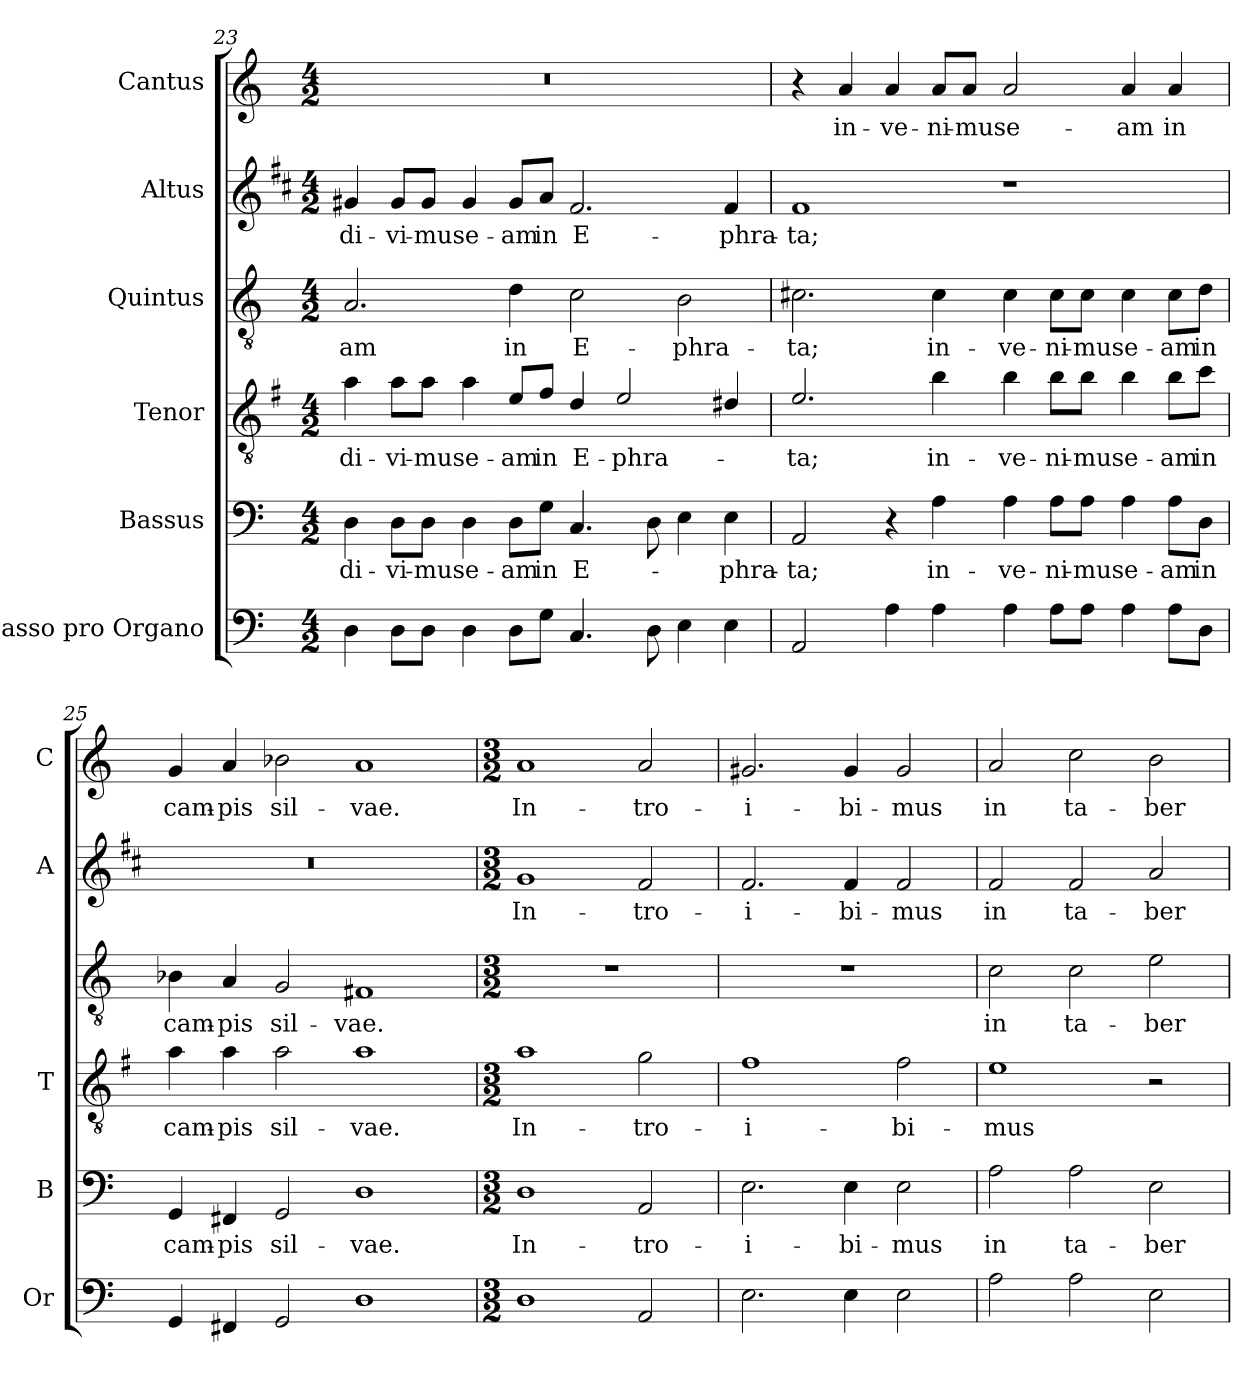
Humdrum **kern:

**kern	**kern	**text	**kern	**text	**kern	**text	**kern	**text	**kern	**text
*part6	*part5	*part5	*part4	*part4	*part3	*part3	*part2	*part2	*part1	*part1
*staff6	*staff5	*staff5	*staff4	*staff4	*staff3	*staff3	*staff2	*staff2	*staff1	*staff1
*I"Basso pro Organo	*I"Bassus	*	*I"Tenor	*	*I"Quintus	*	*I"Altus	*	*I"Cantus	*
*I'Or	*I'B	*	*I'T	*	*	*	*I'A	*	*I'C	*
*clefF4	*clefF4	*	*clefGv2	*	*clefGv2	*	*clefG2	*	*clefG2	*
*	*	*	*ITrd4c7	*	*	*	*ITrd1c2	*	*	*
*k[]	*k[]	*	*k[]	*	*k[]	*	*k[]	*	*k[]	*
*C:	*C:	*	*C:	*	*C:	*	*C:	*	*C:	*
*M4/2	*M4/2	*	*M4/2	*	*M4/2	*	*M4/2	*	*M4/2	*
=23	=23	=23	=23	=23	=23	=23	=23	=23	=23	=23
!	!	!LO:LY:b	!	!LO:LY:b	!	!LO:LY:b	!	!LO:LY:b	!	!
4D\	4D\	-di-	4d\	-di-	2.A/	-am	4f#X/	-di-	0r	.
!	!	!LO:LY:b	!	!LO:LY:b	!	!	!	!LO:LY:b	!	!
8D\L	8D\L	-vi-	8d\L	-vi-	.	.	8f#/L	-vi-	.	.
!	!	!LO:LY:b	!	!LO:LY:b	!	!	!	!LO:LY:b	!	!
8D\J	8D\J	-mus	8d\J	-mus	.	.	8f#/J	-mus	.	.
!	!	!LO:LY:b	!	!LO:LY:b	!	!	!	!LO:LY:b	!	!
4D\	4D\	e-	4d\	e-	.	.	4f#/	e-	.	.
!	!	!LO:LY:b	!	!LO:LY:b	!	!LO:LY:b	!	!LO:LY:b	!	!
8D\L	8D\L	-am	8A/L	-am	4d\	in	8f#/L	-am	.	.
!	!	!LO:LY:b	!	!LO:LY:b	!	!	!	!LO:LY:b	!	!
8G\J	8G\J	in	8B/J	in	.	.	8g/J	in	.	.
!	!	!LO:LY:b	!	!LO:LY:b	!	!LO:LY:b	!	!LO:LY:b	!	!
4.C/	4.C/	E-	4G/	E-	2c\	E-	2.e/	E-	.	.
!	!	!	!	!LO:LY:b	!	!	!	!	!	!
.	.	.	2A/	-phra-	.	.	.	.	.	.
8D\	8D\	.	.	.	.	.	.	.	.	.
!	!	!	!	!	!	!LO:LY:b	!	!	!	!
4E\	4E\	.	.	.	2B\	-phra-	.	.	.	.
!	!	!LO:LY:b	!	!	!	!	!	!LO:LY:b	!	!
4E\	4E\	-phra-	4G#X/	.	.	.	4e/	-phra-	.	.
!!LO:LB:g=z
=24	=24	=24	=24	=24	=24	=24	=24	=24	=24	=24
!	!	!LO:LY:b	!	!LO:LY:b	!	!LO:LY:b	!	!LO:LY:b	!	!
2AA/	2AA/	-ta;	2.A/	-ta;	2.c#X\	-ta;	1e	-ta;	4r	.
!	!	!	!	!	!	!	!	!	!	!LO:LY:b
.	.	.	.	.	.	.	.	.	4a/	in-
!	!	!	!	!	!	!	!	!	!	!LO:LY:b
4A\	4r	.	.	.	.	.	.	.	4a/	-ve-
!	!	!LO:LY:b	!	!LO:LY:b	!	!LO:LY:b	!	!	!	!LO:LY:b
4A\	4A\	in-	4e\	in-	4c#\	in-	.	.	8a/L	-ni-
!	!	!	!	!	!	!	!	!	!	!LO:LY:b
.	.	.	.	.	.	.	.	.	8a/J	-mus
!	!	!LO:LY:b	!	!LO:LY:b	!	!LO:LY:b	!	!	!	!LO:LY:b
4A\	4A\	-ve-	4e\	-ve-	4c#\	-ve-	1r	.	2a/	e-
!	!	!LO:LY:b	!	!LO:LY:b	!	!LO:LY:b	!	!	!	!
8A\L	8A\L	-ni-	8e\L	-ni-	8c#\L	-ni-	.	.	.	.
!	!	!LO:LY:b	!	!LO:LY:b	!	!LO:LY:b	!	!	!	!
8A\J	8A\J	-mus	8e\J	-mus	8c#\J	-mus	.	.	.	.
!	!	!LO:LY:b	!	!LO:LY:b	!	!LO:LY:b	!	!	!	!LO:LY:b
4A\	4A\	e-	4e\	e-	4c#\	e-	.	.	4a/	-am
!	!	!LO:LY:b	!	!LO:LY:b	!	!LO:LY:b	!	!	!	!LO:LY:b
8A\L	8A\L	-am	8e\L	-am	8c#\L	-am	.	.	4a/	in
!	!	!LO:LY:b	!	!LO:LY:b	!	!LO:LY:b	!	!	!	!
8D\J	8D\J	in	8f\J	in	8d\J	in	.	.	.	.
=25	=25	=25	=25	=25	=25	=25	=25	=25	=25	=25
!	!	!LO:LY:b	!	!LO:LY:b	!	!LO:LY:b	!	!	!	!LO:LY:b
4GG/	4GG/	cam-	4d\	cam-	4B-X\	cam-	0r	.	4g/	cam-
!	!	!LO:LY:b	!	!LO:LY:b	!	!LO:LY:b	!	!	!	!LO:LY:b
4FF#X/	4FF#X/	-pis	4d\	-pis	4A/	-pis	.	.	4a/	-pis
!	!	!LO:LY:b	!	!LO:LY:b	!	!LO:LY:b	!	!	!	!LO:LY:b
2GG/	2GG/	sil-	2d\	sil-	2G/	sil-	.	.	2b-X\	sil-
!	!	!LO:LY:b	!	!LO:LY:b	!	!LO:LY:b	!	!	!	!LO:LY:b
1D	1D	-vae.	1d	-vae.	1F#X	-vae.	.	.	1a	-vae.
=26	=26	=26	=26	=26	=26	=26	=26	=26	=26	=26
*M3/2	*M3/2	*	*M3/2	*	*M3/2	*	*M3/2	*	*M3/2	*
!	!	!LO:LY:b	!	!LO:LY:b	!	!	!	!LO:LY:b	!	!LO:LY:b
1D	1D	In-	1d	In-	1.r	.	1f	In-	1a	In-
!	!	!LO:LY:b	!	!LO:LY:b	!	!	!	!LO:LY:b	!	!LO:LY:b
2AA/	2AA/	-tro-	2c\	-tro-	.	.	2e/	-tro-	2a/	-tro-
=27	=27	=27	=27	=27	=27	=27	=27	=27	=27	=27
!	!	!LO:LY:b	!	!LO:LY:b	!	!	!	!LO:LY:b	!	!LO:LY:b
2.E\	2.E\	-i-	1B	-i-	1.r	.	2.e/	-i-	2.g#X/	-i-
!	!	!LO:LY:b	!	!	!	!	!	!LO:LY:b	!	!LO:LY:b
4E\	4E\	-bi-	.	.	.	.	4e/	-bi-	4g#/	-bi-
!	!	!LO:LY:b	!	!LO:LY:b	!	!	!	!LO:LY:b	!	!LO:LY:b
2E\	2E\	-mus	2B\	-bi-	.	.	2e/	-mus	2g#/	-mus
=28	=28	=28	=28	=28	=28	=28	=28	=28	=28	=28
!	!	!LO:LY:b	!	!LO:LY:b	!	!LO:LY:b	!	!LO:LY:b	!	!LO:LY:b
2A\	2A\	in	1A	-mus	2c\	in	2e/	in	2a/	in
!	!	!LO:LY:b	!	!	!	!LO:LY:b	!	!LO:LY:b	!	!LO:LY:b
2A\	2A\	ta-	.	.	2c\	ta-	2e/	ta-	2cc\	ta-
!	!	!LO:LY:b	!	!	!	!LO:LY:b	!	!LO:LY:b	!	!LO:LY:b
2E\	2E\	-ber-	2r	.	2e\	-ber-	2g/	-ber-	2b\	-ber-
=	=	=	=	=	=	=	=	=	=	=
*-	*-	*-	*-	*-	*-	*-	*-	*-	*-	*-
